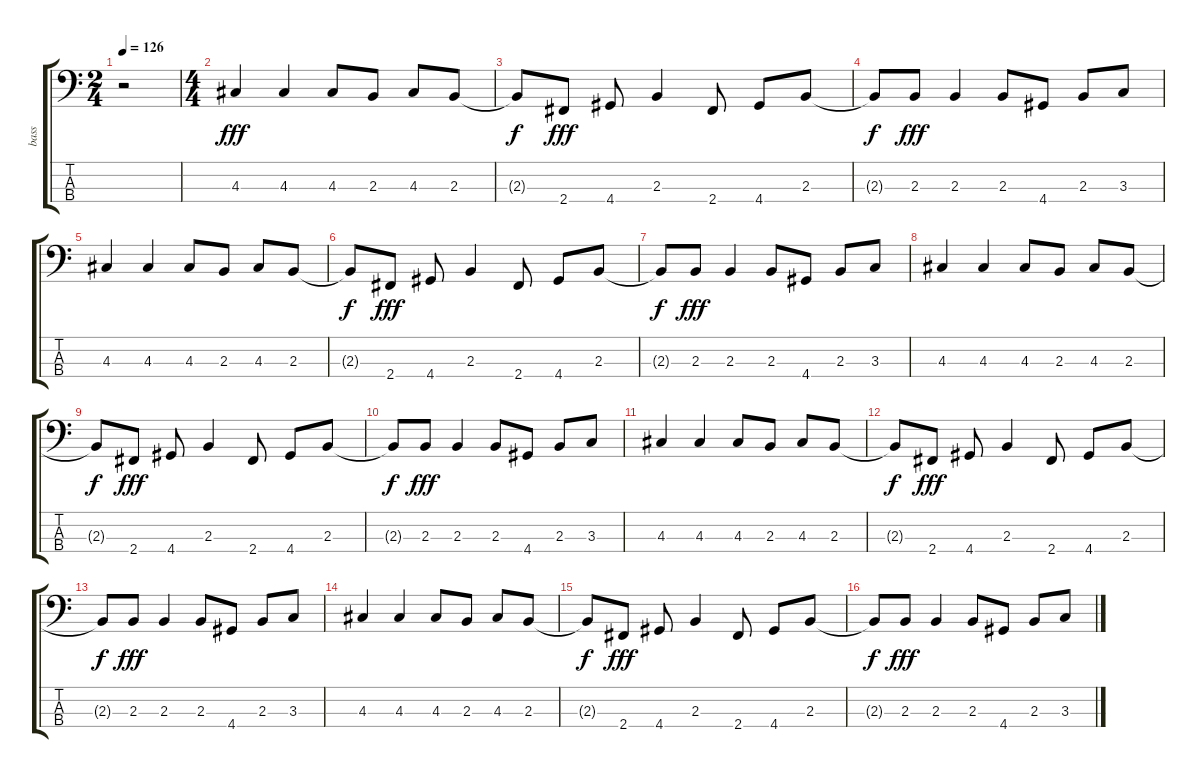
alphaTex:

\track ("bass" "bass") {instrument electricbassfinger}
\staff {score tabs}
\tuning (G2 D2 A1 E1) {hide}
\ts (2 4)
\tempo 126
\clef f4
\ks c
r.2{dy fff instrument electricbassfinger} |
\ts (4 4)
4.3.4 4.3.4 4.3.8 2.3.8 4.3.8 2.3.8 |
2.3{t}.8{dy f} 2.4.8{dy fff} 4.4.8 2.3.4 2.4.8 4.4.8 2.3.8 |
2.3{t}.8{dy f} 2.3.8{dy fff} 2.3.4 2.3.8 4.4.8 2.3.8 3.3.8 |
4.3.4 4.3.4 4.3.8 2.3.8 4.3.8 2.3.8 |
2.3{t}.8{dy f} 2.4.8{dy fff} 4.4.8 2.3.4 2.4.8 4.4.8 2.3.8 |
2.3{t}.8{dy f} 2.3.8{dy fff} 2.3.4 2.3.8 4.4.8 2.3.8 3.3.8 |
4.3.4 4.3.4 4.3.8 2.3.8 4.3.8 2.3.8 |
2.3{t}.8{dy f} 2.4.8{dy fff} 4.4.8 2.3.4 2.4.8 4.4.8 2.3.8 |
2.3{t}.8{dy f} 2.3.8{dy fff} 2.3.4 2.3.8 4.4.8 2.3.8 3.3.8 |
4.3.4 4.3.4 4.3.8 2.3.8 4.3.8 2.3.8 |
2.3{t}.8{dy f} 2.4.8{dy fff} 4.4.8 2.3.4 2.4.8 4.4.8 2.3.8 |
2.3{t}.8{dy f} 2.3.8{dy fff} 2.3.4 2.3.8 4.4.8 2.3.8 3.3.8 |
4.3.4 4.3.4 4.3.8 2.3.8 4.3.8 2.3.8 |
2.3{t}.8{dy f} 2.4.8{dy fff} 4.4.8 2.3.4 2.4.8 4.4.8 2.3.8 |
2.3{t}.8{dy f} 2.3.8{dy fff} 2.3.4 2.3.8 4.4.8 2.3.8 3.3.8
